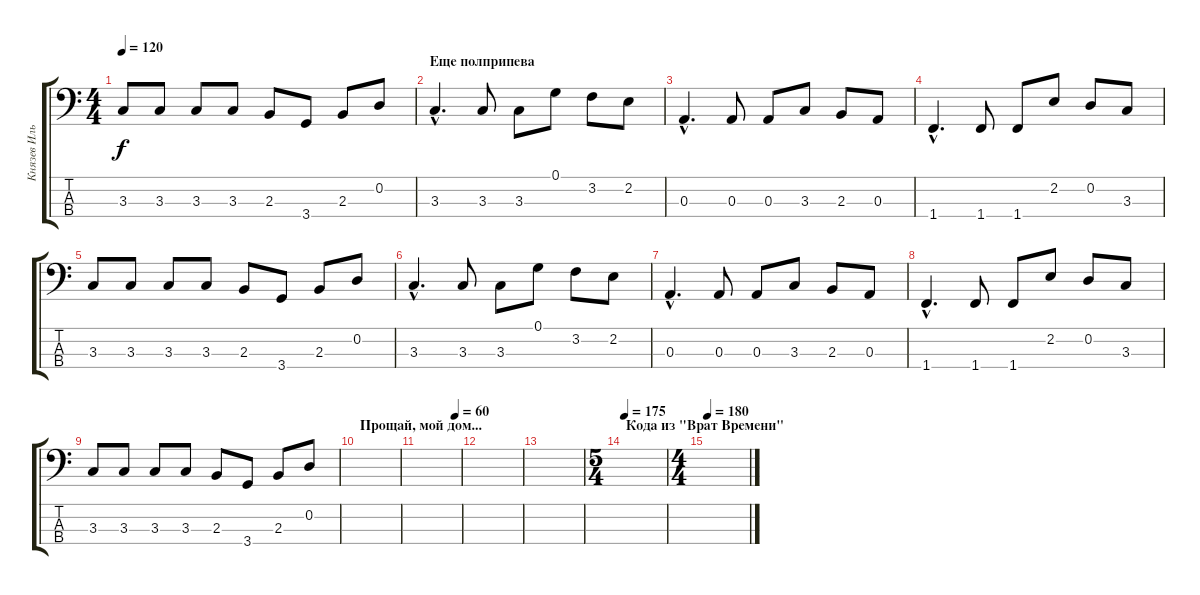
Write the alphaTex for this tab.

\track ("Князев Илья" "Князев Иль") {instrument electricbasspick}
\staff {score tabs}
\tuning (G2 D2 A1 E1) {hide}
\ts (4 4)
\tempo 120
\clef f4
\ks c
3.3.8{dy f} 3.3.8 3.3.8 3.3.8 2.3.8 3.4.8 2.3.8 0.2.8 |
\section ("" "Еще полприпева")
3.3{hac}.4{d} 3.3.8 3.3.8 0.1.8 3.2.8 2.2.8 |
0.3{hac}.4{d} 0.3.8 0.3.8 3.3.8 2.3.8 0.3.8 |
1.4{hac}.4{d} 1.4.8 1.4.8 2.2.8 0.2.8 3.3.8 |
3.3.8 3.3.8 3.3.8 3.3.8 2.3.8 3.4.8 2.3.8 0.2.8 |
3.3{hac}.4{d} 3.3.8 3.3.8 0.1.8 3.2.8 2.2.8 |
0.3{hac}.4{d} 0.3.8 0.3.8 3.3.8 2.3.8 0.3.8 |
1.4{hac}.4{d} 1.4.8 1.4.8 2.2.8 0.2.8 3.3.8 |
3.3.8 3.3.8 3.3.8 3.3.8 2.3.8 3.4.8 2.3.8 0.2.8 |
\section ("" "Прощай, мой дом...")
|
\tempo (60 0.875)
|
|
|
\ts (5 4)
\section ("" "Кода из \"Врат Времени\"")
\tempo 175
|
\ts (4 4)
\tempo 180
